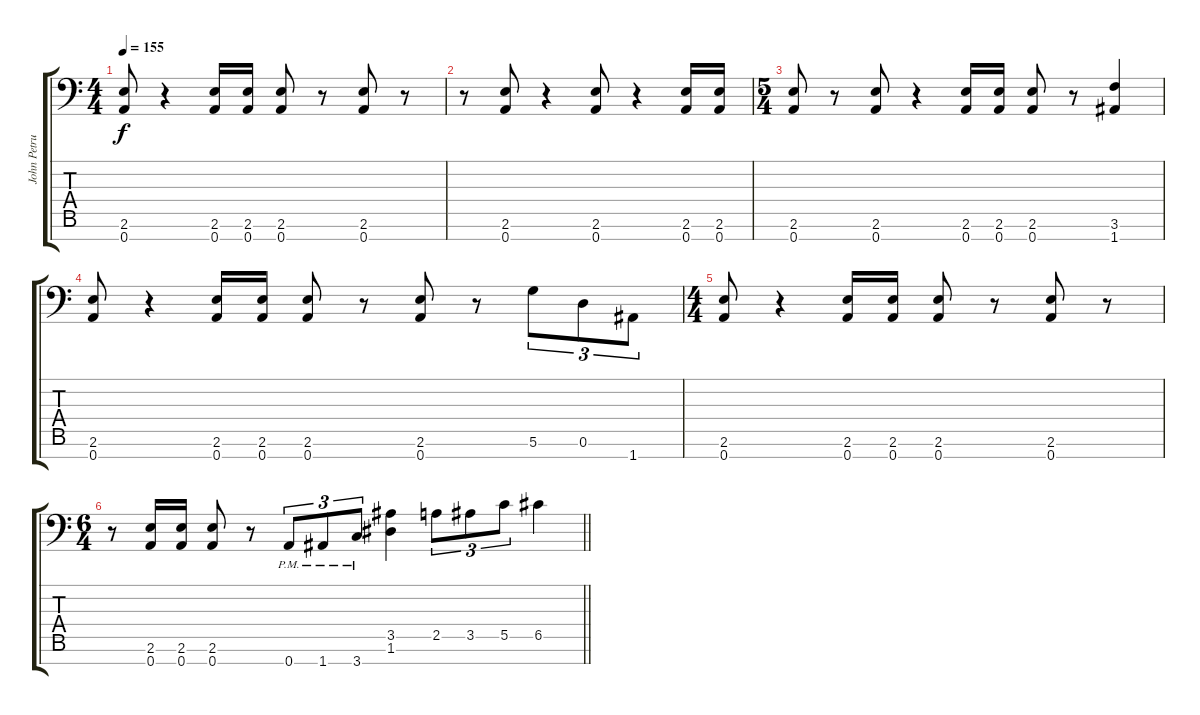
\track ("John Petrucci (Rhythm)" "John Petru") {instrument distortionguitar}
\staff {score tabs}
\tuning (D4 A3 F3 C3 G2 D2 A1) {hide}
\ts (4 4)
\tempo 155
\clef f4
\ks c
(2.6 0.7).8{dy f} r.4 (2.6 0.7).16 (2.6 0.7).16 (2.6 0.7).8 r.8 (2.6 0.7).8 r.8 |
r.8 (2.6 0.7).8 r.4 (2.6 0.7).8 r.4 (2.6 0.7).16 (2.6 0.7).16 |
\ts (5 4)
(2.6 0.7).8 r.8 (2.6 0.7).8 r.4 (2.6 0.7).16 (2.6 0.7).16 (2.6 0.7).8 r.8 (3.6 1.7).4 |
(2.6 0.7).8 r.4 (2.6 0.7).16 (2.6 0.7).16 (2.6 0.7).8 r.8 (2.6 0.7).8 r.8 5.6.8{tu (3 2)} 0.6.8{tu (3 2)} 1.7.8{tu (3 2)} |
\ts (4 4)
(2.6 0.7).8 r.4 (2.6 0.7).16 (2.6 0.7).16 (2.6 0.7).8 r.8 (2.6 0.7).8 r.8 |
\ts (6 4)
\barLineRight lightlight
r.8 (2.6 0.7).16 (2.6 0.7).16 (2.6 0.7).8 r.8 0.7{pm}.8{tu (3 2)} 1.7{pm}.8{tu (3 2)} 3.7{pm}.8{tu (3 2)} (3.5 1.6).4 2.5.8{tu (3 2)} 3.5.8{tu (3 2)} 5.5.8{tu (3 2)} 6.5.4
